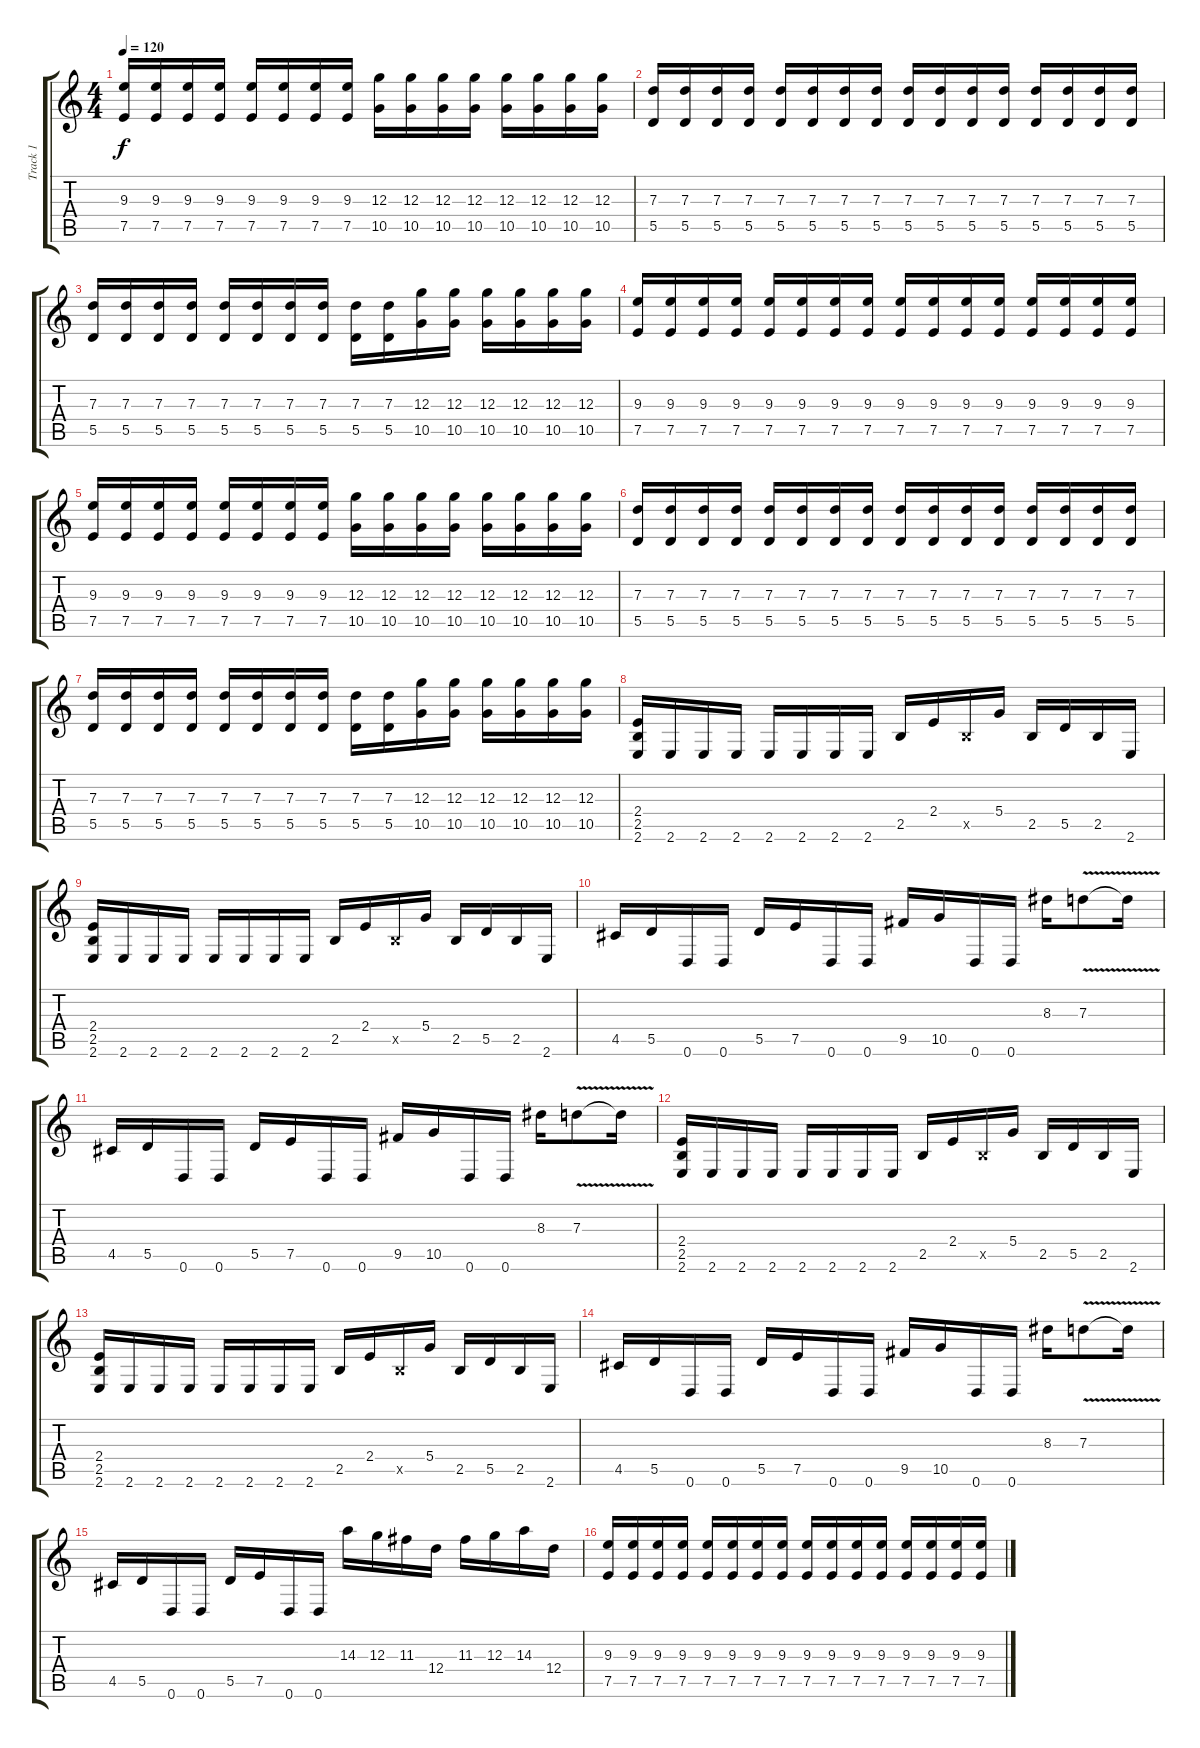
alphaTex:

\track ("Track 1" "Track 1") {instrument distortionguitar}
\staff {score tabs}
\tuning (E4 B3 G3 D3 A2 D2) {hide}
\ts (4 4)
\tempo 120
\clef g2
\ks c
(9.3 7.5).16{dy f} (9.3 7.5).16 (9.3 7.5).16 (9.3 7.5).16 (9.3 7.5).16 (9.3 7.5).16 (9.3 7.5).16 (9.3 7.5).16 (12.3 10.5).16 (12.3 10.5).16 (12.3 10.5).16 (12.3 10.5).16 (12.3 10.5).16 (12.3 10.5).16 (12.3 10.5).16 (12.3 10.5).16 |
(7.3 5.5).16 (7.3 5.5).16 (7.3 5.5).16 (7.3 5.5).16 (7.3 5.5).16 (7.3 5.5).16 (7.3 5.5).16 (7.3 5.5).16 (7.3 5.5).16 (7.3 5.5).16 (7.3 5.5).16 (7.3 5.5).16 (7.3 5.5).16 (7.3 5.5).16 (7.3 5.5).16 (7.3 5.5).16 |
(7.3 5.5).16 (7.3 5.5).16 (7.3 5.5).16 (7.3 5.5).16 (7.3 5.5).16 (7.3 5.5).16 (7.3 5.5).16 (7.3 5.5).16 (7.3 5.5).16 (7.3 5.5).16 (12.3 10.5).16 (12.3 10.5).16 (12.3 10.5).16 (12.3 10.5).16 (12.3 10.5).16 (12.3 10.5).16 |
(9.3 7.5).16 (9.3 7.5).16 (9.3 7.5).16 (9.3 7.5).16 (9.3 7.5).16 (9.3 7.5).16 (9.3 7.5).16 (9.3 7.5).16 (9.3 7.5).16 (9.3 7.5).16 (9.3 7.5).16 (9.3 7.5).16 (9.3 7.5).16 (9.3 7.5).16 (9.3 7.5).16 (9.3 7.5).16 |
(9.3 7.5).16 (9.3 7.5).16 (9.3 7.5).16 (9.3 7.5).16 (9.3 7.5).16 (9.3 7.5).16 (9.3 7.5).16 (9.3 7.5).16 (12.3 10.5).16 (12.3 10.5).16 (12.3 10.5).16 (12.3 10.5).16 (12.3 10.5).16 (12.3 10.5).16 (12.3 10.5).16 (12.3 10.5).16 |
(7.3 5.5).16 (7.3 5.5).16 (7.3 5.5).16 (7.3 5.5).16 (7.3 5.5).16 (7.3 5.5).16 (7.3 5.5).16 (7.3 5.5).16 (7.3 5.5).16 (7.3 5.5).16 (7.3 5.5).16 (7.3 5.5).16 (7.3 5.5).16 (7.3 5.5).16 (7.3 5.5).16 (7.3 5.5).16 |
(7.3 5.5).16 (7.3 5.5).16 (7.3 5.5).16 (7.3 5.5).16 (7.3 5.5).16 (7.3 5.5).16 (7.3 5.5).16 (7.3 5.5).16 (7.3 5.5).16 (7.3 5.5).16 (12.3 10.5).16 (12.3 10.5).16 (12.3 10.5).16 (12.3 10.5).16 (12.3 10.5).16 (12.3 10.5).16 |
(2.4 2.5 2.6).16 2.6.16 2.6.16 2.6.16 2.6.16 2.6.16 2.6.16 2.6.16 2.5.16 2.4.16 2.5{x}.16 5.4.16 2.5.16 5.5.16 2.5.16 2.6.16 |
(2.4 2.5 2.6).16 2.6.16 2.6.16 2.6.16 2.6.16 2.6.16 2.6.16 2.6.16 2.5.16 2.4.16 2.5{x}.16 5.4.16 2.5.16 5.5.16 2.5.16 2.6.16 |
4.5.16 5.5.16 0.6.16 0.6.16 5.5.16 7.5.16 0.6.16 0.6.16 9.5.16 10.5.16 0.6.16 0.6.16 8.3.16 7.3{v}.8 7.3{t}.16 |
4.5.16 5.5.16 0.6.16 0.6.16 5.5.16 7.5.16 0.6.16 0.6.16 9.5.16 10.5.16 0.6.16 0.6.16 8.3.16 7.3{v}.8 7.3{t}.16 |
(2.4 2.5 2.6).16 2.6.16 2.6.16 2.6.16 2.6.16 2.6.16 2.6.16 2.6.16 2.5.16 2.4.16 2.5{x}.16 5.4.16 2.5.16 5.5.16 2.5.16 2.6.16 |
(2.4 2.5 2.6).16 2.6.16 2.6.16 2.6.16 2.6.16 2.6.16 2.6.16 2.6.16 2.5.16 2.4.16 2.5{x}.16 5.4.16 2.5.16 5.5.16 2.5.16 2.6.16 |
4.5.16 5.5.16 0.6.16 0.6.16 5.5.16 7.5.16 0.6.16 0.6.16 9.5.16 10.5.16 0.6.16 0.6.16 8.3.16 7.3{v}.8 7.3{t}.16 |
4.5.16 5.5.16 0.6.16 0.6.16 5.5.16 7.5.16 0.6.16 0.6.16 14.3.16 12.3.16 11.3.16 12.4.16 11.3.16 12.3.16 14.3.16 12.4.16 |
(9.3 7.5).16 (9.3 7.5).16 (9.3 7.5).16 (9.3 7.5).16 (9.3 7.5).16 (9.3 7.5).16 (9.3 7.5).16 (9.3 7.5).16 (9.3 7.5).16 (9.3 7.5).16 (9.3 7.5).16 (9.3 7.5).16 (9.3 7.5).16 (9.3 7.5).16 (9.3 7.5).16 (9.3 7.5).16
